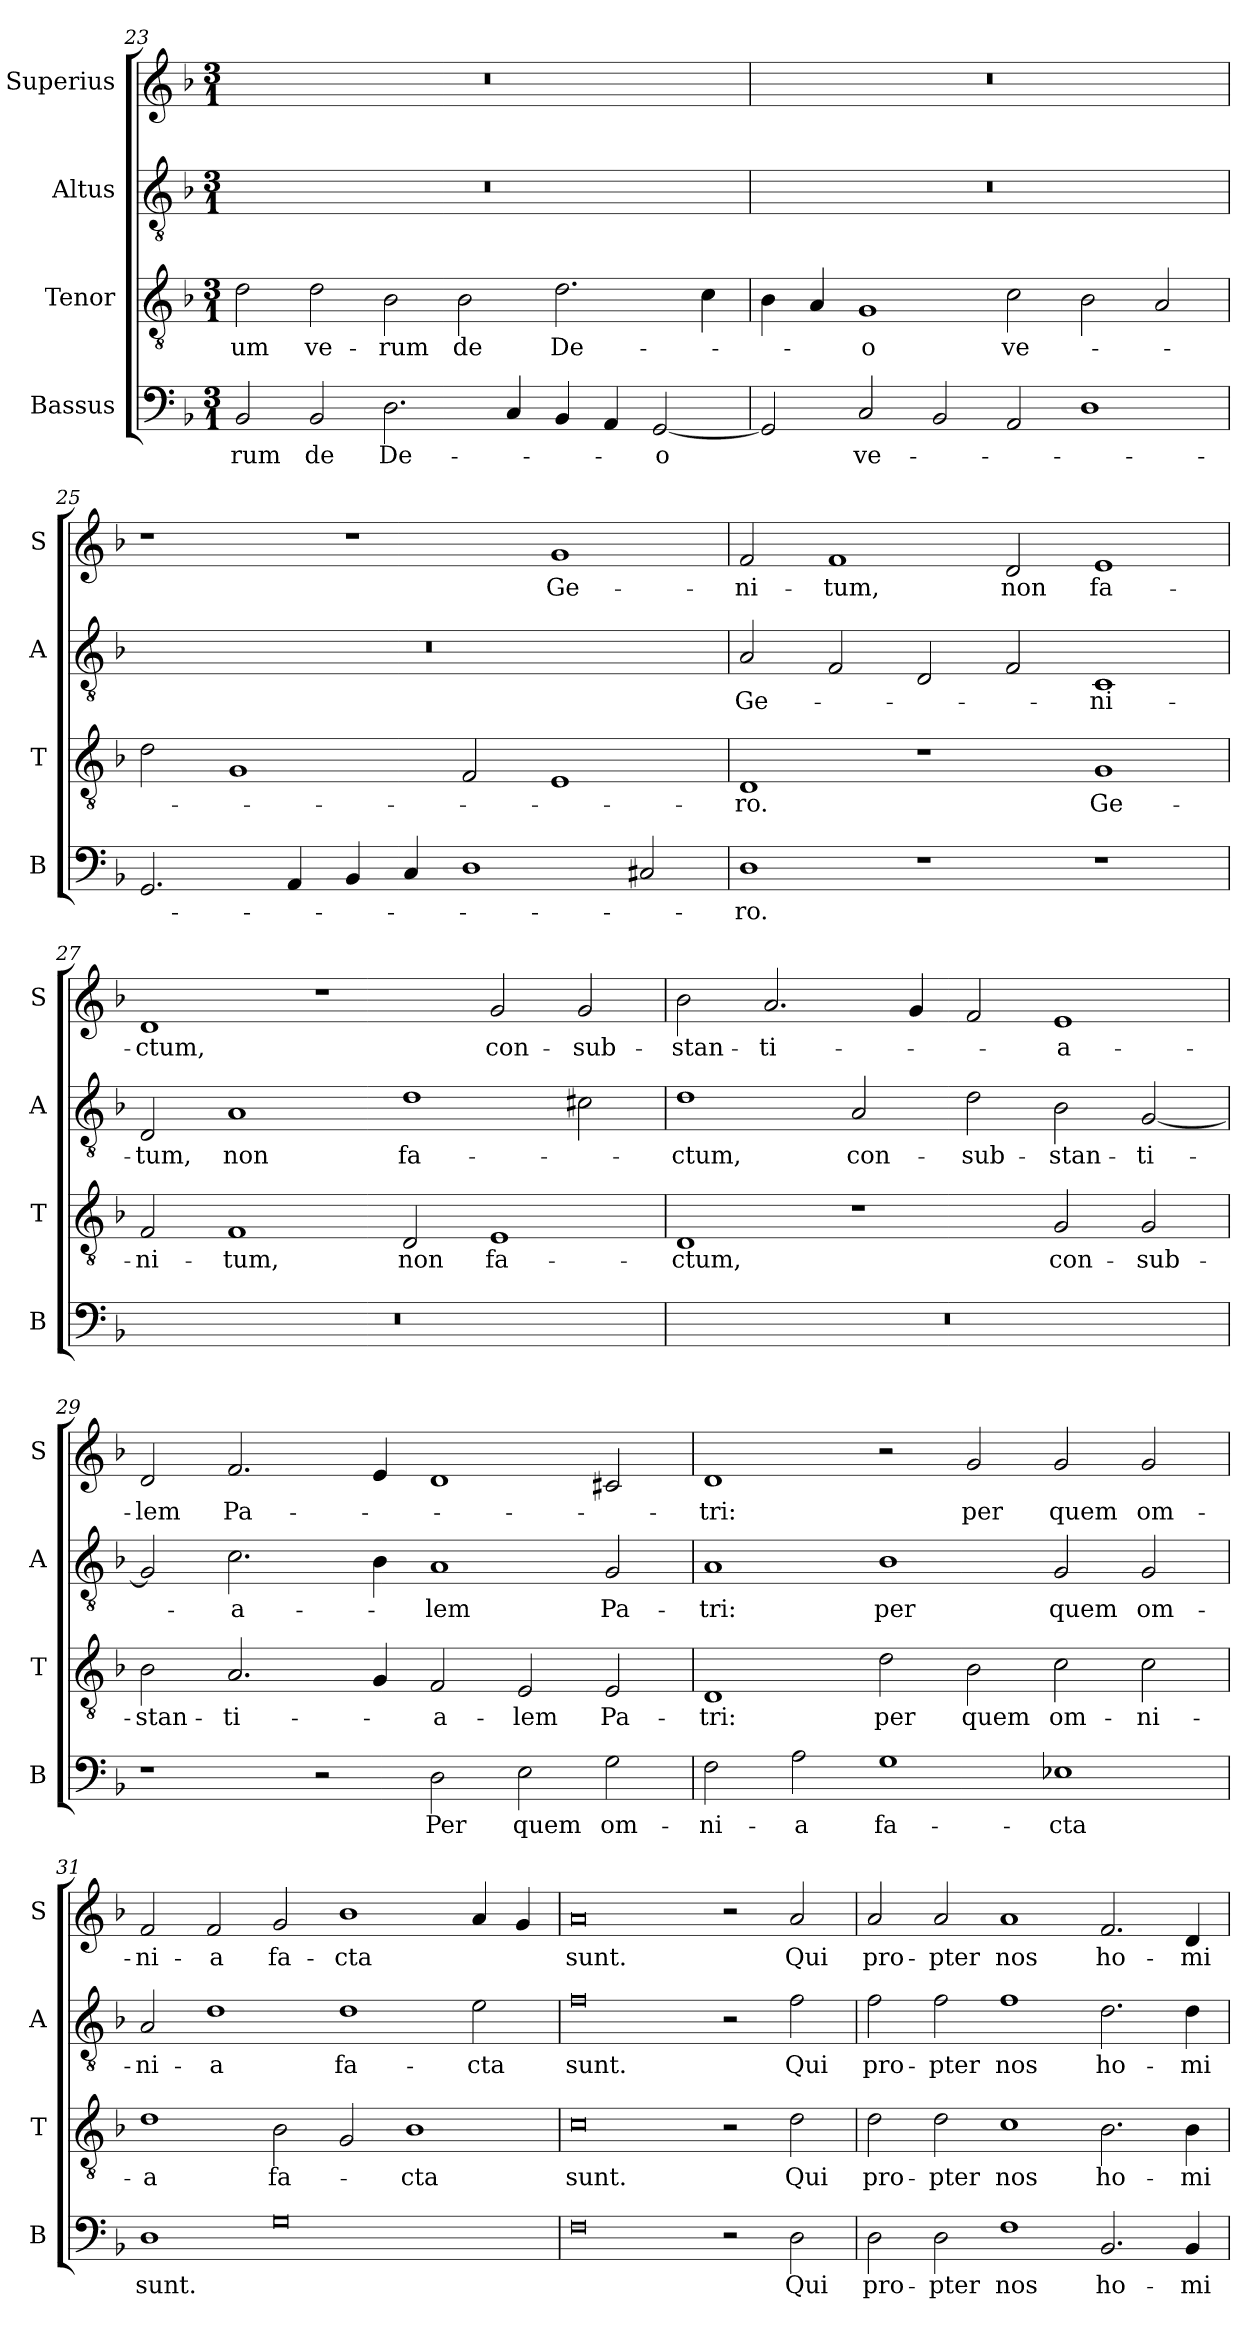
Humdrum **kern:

**kern	**text	**kern	**text	**kern	**text	**kern	**text
*part4	*part4	*part3	*part3	*part2	*part2	*part1	*part1
*staff4	*staff4	*staff3	*staff3	*staff2	*staff2	*staff1	*staff1
*I"Bassus	*	*I"Tenor	*	*I"Altus	*	*I"Superius	*
*I'B	*	*I'T	*	*I'A	*	*I'S	*
*clefF4	*	*clefGv2	*	*clefGv2	*	*clefG2	*
*k[b-]	*	*k[b-]	*	*k[b-]	*	*k[b-]	*
*M3/1	*	*M3/1	*	*M3/1	*	*M3/1	*
=23	=23	=23	=23	=23	=23	=23	=23
2BB-	-rum	2d	-um	0.r	.	0.r	.
2BB-	de	2d	ve-	.	.	.	.
2.D	De-	2B-	-rum	.	.	.	.
.	.	2B-	de	.	.	.	.
4C	.	.	.	.	.	.	.
4BB-	.	2.d	De-	.	.	.	.
4AA	.	.	.	.	.	.	.
[2GG	-o	.	.	.	.	.	.
.	.	4c	.	.	.	.	.
=24	=24	=24	=24	=24	=24	=24	=24
2GG]	.	4B-	.	0.r	.	0.r	.
.	.	4A	.	.	.	.	.
2C	ve-	1G	-o	.	.	.	.
2BB-	.	.	.	.	.	.	.
2AA	.	2c	ve-	.	.	.	.
1D	.	2B-	.	.	.	.	.
.	.	2A	.	.	.	.	.
=25	=25	=25	=25	=25	=25	=25	=25
2.GG	.	2d	.	0.r	.	1r	.
.	.	1G	.	.	.	.	.
4AA	.	.	.	.	.	.	.
4BB-	.	.	.	.	.	1r	.
4C	.	.	.	.	.	.	.
1D	.	2F	.	.	.	.	.
.	.	1E	.	.	.	1g	Ge-
2C#X	.	.	.	.	.	.	.
=26	=26	=26	=26	=26	=26	=26	=26
1D	-ro.	1D	-ro.	2A	Ge-	2f	-ni-
.	.	.	.	2F	.	1f	-tum,
1r	.	1r	.	2D	.	.	.
.	.	.	.	2F	.	2d	non
1r	.	1G	Ge-	1C	-ni-	1e	fa-
=27	=27	=27	=27	=27	=27	=27	=27
0.r	.	2F	-ni-	2D	-tum,	1d	-ctum,
.	.	1F	-tum,	1A	non	.	.
.	.	.	.	.	.	1r	.
.	.	2D	non	1d	fa-	.	.
.	.	1E	fa-	.	.	2g	con-
.	.	.	.	2c#X	.	2g	-sub-
=28	=28	=28	=28	=28	=28	=28	=28
0.r	.	1D	-ctum,	1d	-ctum,	2b-	-stan-
.	.	.	.	.	.	2.a	-ti-
.	.	1r	.	2A	con-	.	.
.	.	.	.	.	.	4g	.
.	.	.	.	2d	-sub-	2f	.
.	.	2G	con-	2B-	-stan-	1e	-a-
.	.	2G	-sub-	[2G	-ti-	.	.
=29	=29	=29	=29	=29	=29	=29	=29
1r	.	2B-	-stan-	2G]	.	2d	-lem
.	.	2.A	-ti-	2.c	-a-	2.f	Pa-
2r	.	.	.	.	.	.	.
.	.	4G	.	4B-	.	4e	.
2D	Per	2F	-a-	1A	-lem	1d	.
2E	quem	2E	-lem	.	.	.	.
2G	om-	2E	Pa-	2G	Pa-	2c#X	.
=30	=30	=30	=30	=30	=30	=30	=30
2F	-ni-	1D	-tri:	1A	-tri:	1d	-tri:
2A	-a	.	.	.	.	.	.
1G	fa-	2d	per	1B-	per	2r	.
.	.	2B-	quem	.	.	2g	per
1E-X	-cta	2c	om-	2G	quem	2g	quem
.	.	2c	-ni-	2G	om-	2g	om-
=31	=31	=31	=31	=31	=31	=31	=31
1D	sunt.	1d	-a	2A	-ni-	2f	-ni-
.	.	.	.	1d	-a	2f	-a
0G	.	2B-	fa-	.	.	2g	fa-
.	.	2G	.	1d	fa-	1b-	-cta
.	.	1B-	-cta	.	.	.	.
.	.	.	.	2e	-cta	4a	.
.	.	.	.	.	.	4g	.
=32	=32	=32	=32	=32	=32	=32	=32
0F	.	0c	sunt.	0f	sunt.	0a	sunt.
2r	.	2r	.	2r	.	2r	.
2D	Qui	2d	Qui	2f	Qui	2a	Qui
=33	=33	=33	=33	=33	=33	=33	=33
2D	pro-	2d	pro-	2f	pro-	2a	pro-
2D	-pter	2d	-pter	2f	-pter	2a	-pter
1F	nos	1c	nos	1f	nos	1a	nos
2.BB-	ho-	2.B-	ho-	2.d	ho-	2.f	ho-
4BB-	-mi-	4B-	-mi-	4d	-mi-	4d	-mi-
=	=	=	=	=	=	=	=
*-	*-	*-	*-	*-	*-	*-	*-
